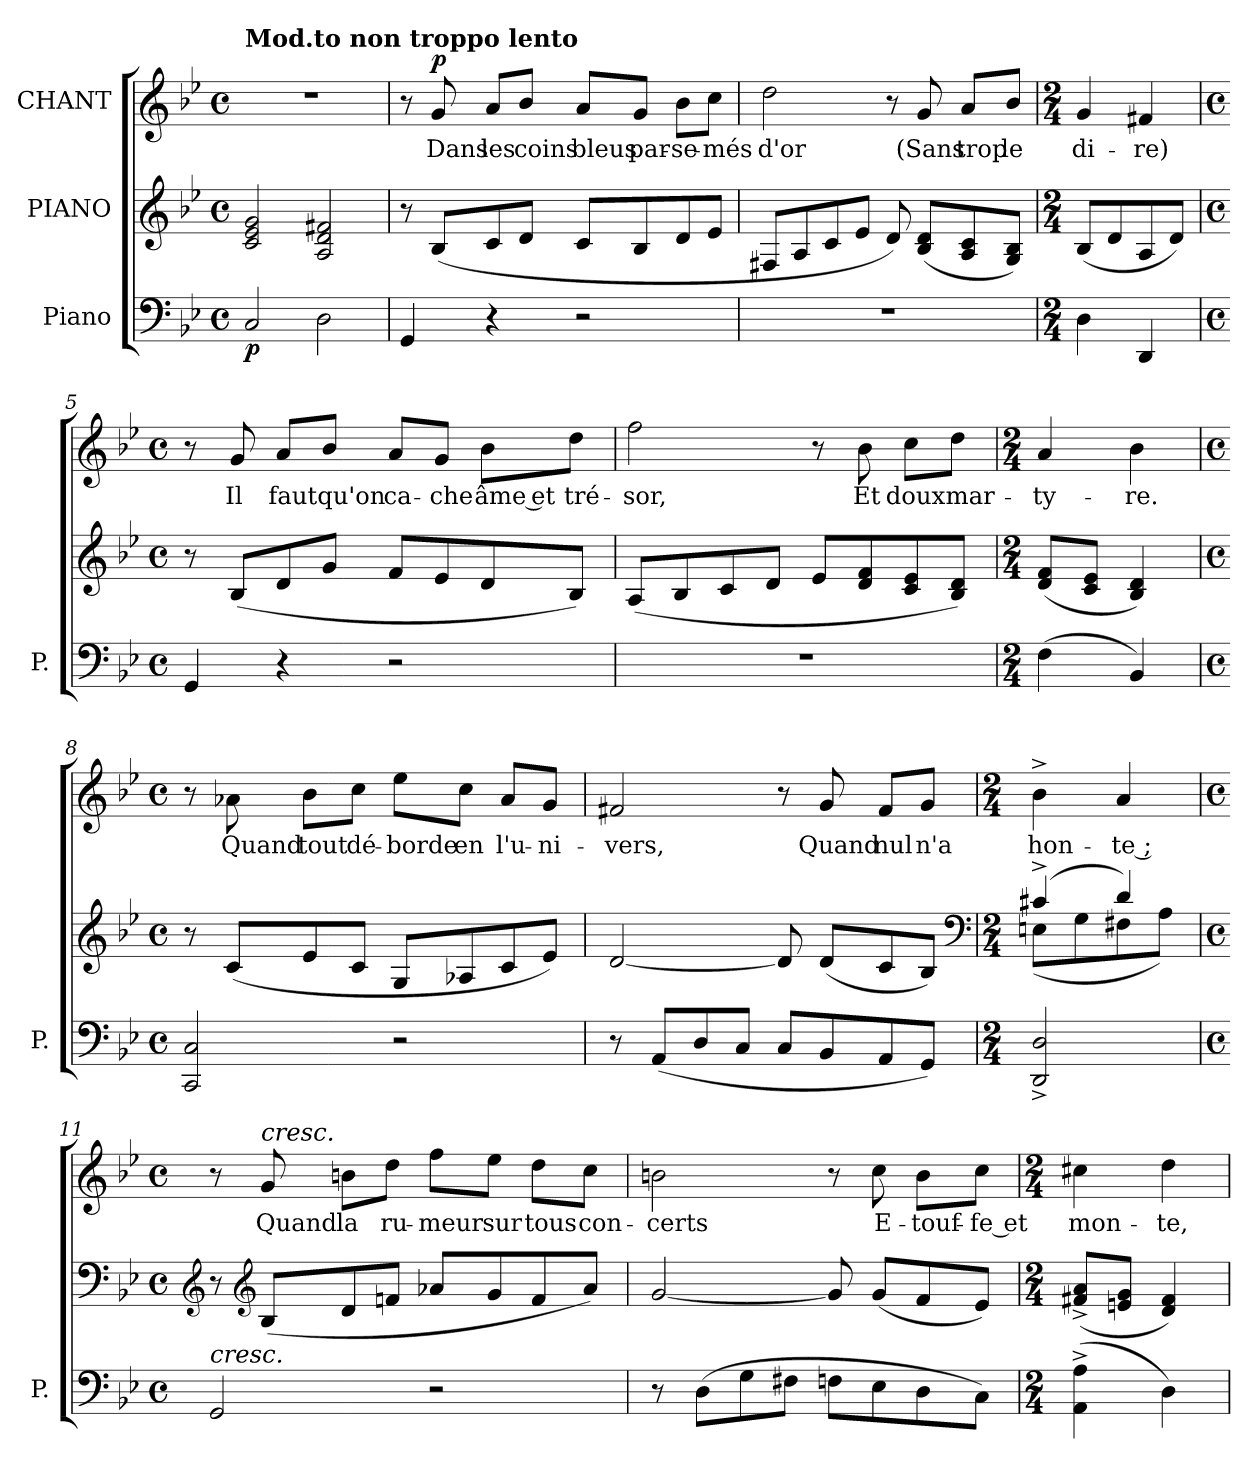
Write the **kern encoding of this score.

**kern	**dynam	**kern	**kern	**text	**dynam
*part3	*part3	*part2	*part1	*part1	*part1
*staff3	*staff3	*staff2	*staff1	*staff1	*staff1
*I"Piano	*	*I"PIANO	*I"CHANT	*	*
*I'P.	*	*	*	*	*
*clefF4	*	*clefG2	*clefG2	*	*
*k[b-e-]	*	*k[b-e-]	*k[b-e-]	*	*
*B-:	*	*B-:	*B-:	*	*
*M4/4	*	*M4/4	*M4/4	*	*
*met(c)	*	*met(c)	*met(c)	*	*
=1	=1	=1	=1	=1	=1
!	!	!	!LO:TX:B:t=Mod.to non troppo lento	!	!
2C/	p	2c/ 2e-/ 2g/	1r	.	.
2D\	.	2A/ 2d/ 2f#X/	.	.	.
=2	=2	=2	=2	=2	=2
4GG/	.	8r	8r	.	.
.	.	(8B-/L	8g/	Dans	p
4r	.	8c/	8a/L	les	.
.	.	8d/J	8b-/J	coins	.
2r	.	8c/L	8a/L	bleus	.
.	.	8B-/	8g/J	par-	.
.	.	8d/	8b-\L	-se-	.
.	.	8e-/J	8cc\J	-més	.
=3	=3	=3	=3	=3	=3
1r	.	8F#X/L	2dd\	d'or	.
.	.	8A/	.	.	.
.	.	8c\	.	.	.
.	.	8e-\J	.	.	.
.	.	8d/)	8r	.	.
.	.	(8B-/ 8d/L	8g/	(Sans	.
.	.	8A/ 8c/	8a/L	trop	.
.	.	8G/ 8B-/J)	8b-/J	le	.
!!LO:LB:g=z
=4	=4	=4	=4	=4	=4
*M2/4	*	*M2/4	*M2/4	*	*
4D\	.	(8B-/L	4g/	di-	.
.	.	8d/	.	.	.
4DD/	.	8A/	4f#X/	-re)	.
.	.	8d/J)	.	.	.
=5	=5	=5	=5	=5	=5
*M4/4	*	*M4/4	*M4/4	*	*
*met(c)	*	*met(c)	*met(c)	*	*
4GG/	.	8r	8r	.	.
.	.	(8B-/L	8g/	Il	.
4r	.	8d/	8a/L	faut	.
.	.	8g/J	8b-/J	qu'on	.
2r	.	8f/L	8a/L	ca-	.
.	.	8e-/	8g/J	-che	.
.	.	8d/	8b-\L	âme et	.
.	.	8B-/J)	8dd\J	tré-	.
=6	=6	=6	=6	=6	=6
1r	.	(8A/L	2ff\	-sor,	.
.	.	8B-/	.	.	.
.	.	8c/	.	.	.
.	.	8d/J	.	.	.
.	.	8e-/L	8r	.	.
.	.	8d/ 8f/	8b-\	Et	.
.	.	8c/ 8e-/	8cc\L	doux	.
.	.	8B-/ 8d/J)	8dd\J	mar-	.
!!LO:LB:g=z
=7	=7	=7	=7	=7	=7
*M2/4	*	*M2/4	*M2/4	*	*
(4F\	.	(8d/ 8f/L	4a/	-ty-	.
.	.	8c/ 8e-/J	.	.	.
4BB-/)	.	4B-/ 4d/)	4b-\	-re.	.
=8	=8	=8	=8	=8	=8
*M4/4	*	*M4/4	*M4/4	*	*
*met(c)	*	*met(c)	*met(c)	*	*
2CC/ 2C/	.	8r	8r	.	.
.	.	(8c/L	8a-X\	Quand	.
.	.	8e-/	8b-\L	tout	.
.	.	8c/J	8cc\J	dé-	.
2r	.	8G/L	8ee-\L	-borde	.
.	.	8A-X/	8cc\J	en	.
.	.	8c/	8a-/L	l'u-	.
.	.	8e-/J)	8g/J	-ni-	.
=9	=9	=9	=9	=9	=9
8r	.	[2d/	2f#X/	-vers,	.
(8AA/L	.	.	.	.	.
8D/	.	.	.	.	.
8C/J	.	.	.	.	.
8C/L	.	8d/]	8r	.	.
8BB-/	.	(8d/L	8g/	Quand	.
8AA/	.	8c/	8f#/L	nul	.
8GG/J)	.	8B-/J)	8g/J	n'a	.
*	*	*clefF4	*	*	*
!!LO:PB:g=z
=10	=10	=10	=10	=10	=10
*M2/4	*	*M2/4	*M2/4	*	*
*	*	*^	*	*	*
2DD^/ 2D^/	.	(4c#X^/	(8En\L	4b-^\	hon-	.
.	.	.	8G\	.	.	.
.	.	4d/)	8F#X\	4a/	-te ;	.
.	.	.	8A\J)	.	.	.
*	*	*v	*v	*	*	*
=11	=11	=11	=11	=11	=11
*M4/4	*	*M4/4	*M4/4	*	*
*met(c)	*	*met(c)	*met(c)	*	*
*	*	*^	*	*	*
!LO:TX:i:t=cresc.	!	!	!	!	!	!
*	*	*v	*v	*	*	*
2GG/	.	8r	8r	.	.
*	*	*clefG2	*	*	*
!	!	!	!LO:TX:i:t=cresc.	!	!
.	.	(8B-/L	8g/	Quand	.
.	.	8d/	8bn\L	la	.
.	.	8fn/J	8dd\J	ru-	.
2r	.	8a-X/L	8ff\L	-meur	.
.	.	8g/	8ee-\J	sur	.
.	.	8f/	8dd\L	tous	.
.	.	8a-/J)	8cc\J	con-	.
=12	=12	=12	=12	=12	=12
8r	.	[2g/	2bn\	-certs	.
(8D\L	.	.	.	.	.
8G\	.	.	.	.	.
8F#X\J	.	.	.	.	.
8Fn\L	.	8g/]	8r	.	.
8E-\	.	(8g/L	8cc\	E-	.
8D\	.	8f/	8b\L	-touf-	.
8C\J)	.	8e-/J)	8cc\J	-fe et	.
=13	=13	=13	=13	=13	=13
*M2/4	*	*M2/4	*M2/4	*	*
(4AA^\ 4A^\	.	(8f#X^/ 8a^/L	4cc#X\	mon-	.
.	.	8en/ 8g/J	.	.	.
4D\)	.	4d/ 4f#/)	4dd\	-te,	.
=	=	=	=	=	=
*-	*-	*-	*-	*-	*-
